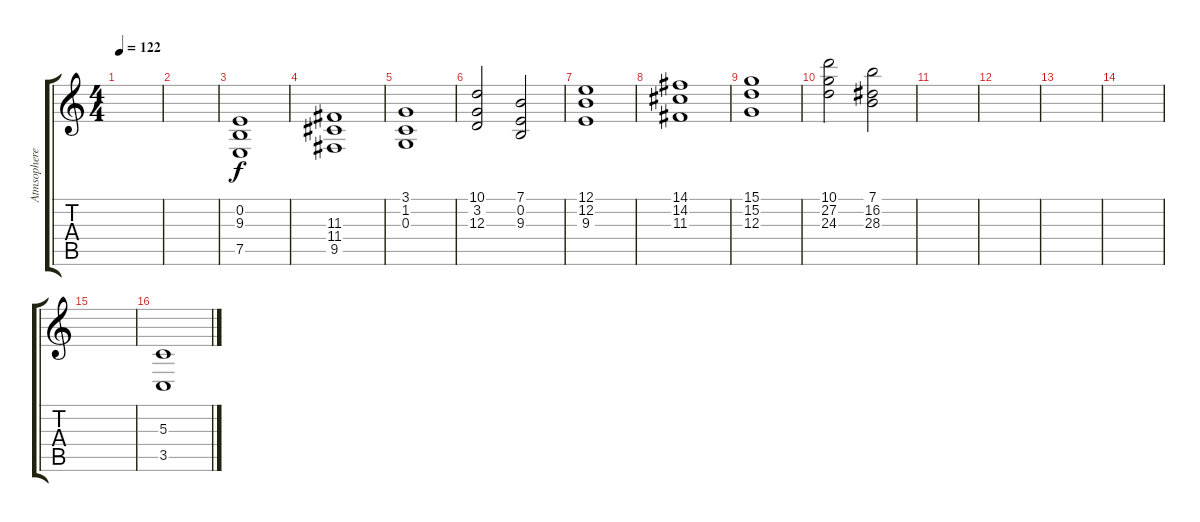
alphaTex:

\track ("Atmsophere" "Atmsophere") {instrument stringensemble2}
\staff {score tabs}
\tuning (E4 B3 G3 D3 A2 E2) {hide}
\ts (4 4)
\tempo 122
\clef g2
\ks c
|
|
(0.2 9.3 7.5).1 |
(11.3 11.4 9.5).1 |
(3.1 1.2 0.3).1 |
(10.1 3.2 12.3).2 (7.1 0.2 9.3).2 |
(12.1 12.2 9.3).1 |
(14.1 14.2 11.3).1 |
(15.1 15.2 12.3).1 |
(10.1 27.2 24.3).2 (7.1 16.2 28.3).2 |
|
|
|
|
|
(5.3 3.5).1{instrument synthstrings2}
